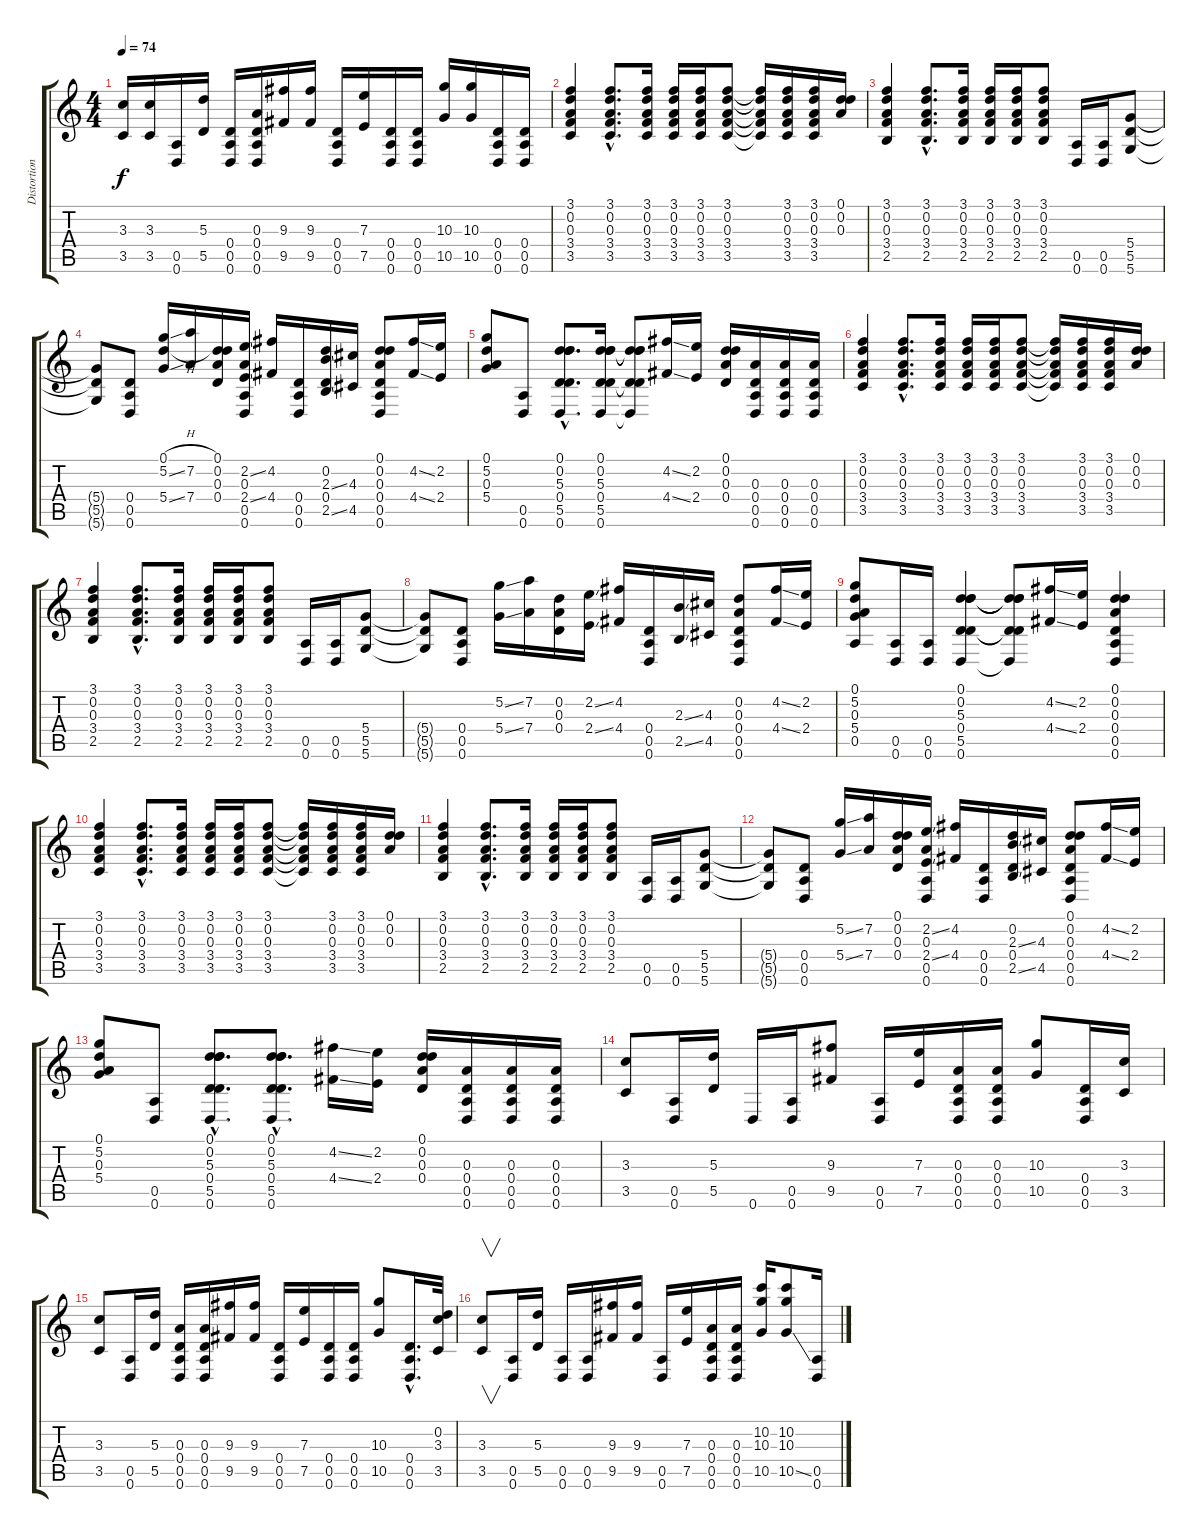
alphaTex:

\track ("Distortion" "Distortion") {instrument distortionguitar}
\staff {score tabs}
\tuning (D4 D4 A3 D3 A2 D2) {hide}
\ts (4 4)
\tempo 74
\clef g2
\ks c
(3.3 3.5).16{dy f} (3.3 3.5).16 (0.5 0.6).16 (5.3 5.5).16 (0.4 0.5 0.6).16 (0.3 0.4 0.5 0.6).16 (9.3 9.5).16 (9.3 9.5).16 (0.4 0.5 0.6).16 (7.3 7.5).16 (0.4 0.5 0.6).16 (0.4 0.5 0.6).16 (10.3 10.5).16 (10.3 10.5).16 (0.4 0.5 0.6).16 (0.4 0.5 0.6).16 |
(3.1 0.2 0.3 3.4 3.5).4 (3.1{hac} 0.2{hac} 0.3{hac} 3.4{hac} 3.5{hac}).8{d} (3.1 0.2 0.3 3.4 3.5).16 (3.1 0.2 0.3 3.4 3.5).16 (3.1 0.2 0.3 3.4 3.5).16 (3.1 0.2 0.3 3.4 3.5).8 (3.1{t} 0.2{t} 0.3{t} 3.4{t} 3.5{t}).16 (3.1 0.2 0.3 3.4 3.5).16 (3.1 0.2 0.3 3.4 3.5).16 (0.1 0.2 0.3).16 |
(3.1 0.2 0.3 3.4 2.5).4 (3.1{hac} 0.2{hac} 0.3{hac} 3.4{hac} 2.5{hac}).8{d} (3.1 0.2 0.3 3.4 2.5).16 (3.1 0.2 0.3 3.4 2.5).16 (3.1 0.2 0.3 3.4 2.5).16 (3.1 0.2 0.3 3.4 2.5).8 (0.5 0.6).16 (0.5 0.6).16 (5.4 5.5 5.6).8 |
(5.4{t} 5.5{t} 5.6{t}).8 (0.4 0.5 0.6).8 (0.1{h} 5.2{ss} 5.4{ss}).16 (7.2 7.4).16 (0.1 0.2 0.3 0.4).16 (2.2{ss} 0.3 2.4{ss} 0.5 0.6).16 (4.2 4.4).16 (0.4 0.5 0.6).16 (0.2 2.3{ss} 0.4 2.5{ss}).16 (4.3 4.5).16 (0.1 0.2 0.3 0.4 0.5 0.6).8 (4.2{ss} 4.4{ss}).16 (2.2 2.4).16 |
(0.1 5.2 0.3 5.4).8 (0.5 0.6).8 (0.1{hac} 0.2{hac} 5.3{hac} 0.4{hac} 5.5{hac} 0.6{hac}).8{d} (0.1 0.2 5.3 0.4 5.5 0.6).16 (0.1{t} 0.2{t} 5.3{t} 0.4{t} 5.5{t} 0.6{t}).8 (4.2{ss} 4.4{ss}).16 (2.2 2.4).16 (0.1 0.2 0.3 0.4).16 (0.3 0.4 0.5 0.6).16 (0.3 0.4 0.5 0.6).16 (0.3 0.4 0.5 0.6).16 |
(3.1 0.2 0.3 3.4 3.5).4 (3.1{hac} 0.2{hac} 0.3{hac} 3.4{hac} 3.5{hac}).8{d} (3.1 0.2 0.3 3.4 3.5).16 (3.1 0.2 0.3 3.4 3.5).16 (3.1 0.2 0.3 3.4 3.5).16 (3.1 0.2 0.3 3.4 3.5).8 (3.1{t} 0.2{t} 0.3{t} 3.4{t} 3.5{t}).16 (3.1 0.2 0.3 3.4 3.5).16 (3.1 0.2 0.3 3.4 3.5).16 (0.1 0.2 0.3).16 |
(3.1 0.2 0.3 3.4 2.5).4 (3.1{hac} 0.2{hac} 0.3{hac} 3.4{hac} 2.5{hac}).8{d} (3.1 0.2 0.3 3.4 2.5).16 (3.1 0.2 0.3 3.4 2.5).16 (3.1 0.2 0.3 3.4 2.5).16 (3.1 0.2 0.3 3.4 2.5).8 (0.5 0.6).16 (0.5 0.6).16 (5.4 5.5 5.6).8 |
(5.4{t} 5.5{t} 5.6{t}).8 (0.4 0.5 0.6).8 (5.2{ss} 5.4{ss}).16 (7.2 7.4).16 (0.2 0.3 0.4).16 (2.2{ss} 2.4{ss}).16 (4.2 4.4).16 (0.4 0.5 0.6).16 (2.3{ss} 2.5{ss}).16 (4.3 4.5).16 (0.2 0.3 0.4 0.5 0.6).8 (4.2{ss} 4.4{ss}).16 (2.2 2.4).16 |
(0.1 5.2 0.3 5.4 0.5).8 (0.5 0.6).16 (0.5 0.6).16 (0.1 0.2 5.3 0.4 5.5 0.6).4 (0.1{t} 0.2{t} 5.3{t} 0.4{t} 5.5{t} 0.6{t}).8 (4.2{ss} 4.4{ss}).16 (2.2 2.4).16 (0.1 0.2 0.3 0.4 0.5 0.6).4 |
(3.1 0.2 0.3 3.4 3.5).4 (3.1{hac} 0.2{hac} 0.3{hac} 3.4{hac} 3.5{hac}).8{d} (3.1 0.2 0.3 3.4 3.5).16 (3.1 0.2 0.3 3.4 3.5).16 (3.1 0.2 0.3 3.4 3.5).16 (3.1 0.2 0.3 3.4 3.5).8 (3.1{t} 0.2{t} 0.3{t} 3.4{t} 3.5{t}).16 (3.1 0.2 0.3 3.4 3.5).16 (3.1 0.2 0.3 3.4 3.5).16 (0.1 0.2 0.3).16 |
(3.1 0.2 0.3 3.4 2.5).4 (3.1{hac} 0.2{hac} 0.3{hac} 3.4{hac} 2.5{hac}).8{d} (3.1 0.2 0.3 3.4 2.5).16 (3.1 0.2 0.3 3.4 2.5).16 (3.1 0.2 0.3 3.4 2.5).16 (3.1 0.2 0.3 3.4 2.5).8 (0.5 0.6).16 (0.5 0.6).16 (5.4 5.5 5.6).8 |
(5.4{t} 5.5{t} 5.6{t}).8 (0.4 0.5 0.6).8 (5.2{ss} 5.4{ss}).16 (7.2 7.4).16 (0.1 0.2 0.3 0.4).16 (2.2{ss} 0.3 2.4{ss} 0.5 0.6).16 (4.2 4.4).16 (0.4 0.5 0.6).16 (0.2 2.3{ss} 0.4 2.5{ss}).16 (4.3 4.5).16 (0.1 0.2 0.3 0.4 0.5 0.6).8 (4.2{ss} 4.4{ss}).16 (2.2 2.4).16 |
(0.1 5.2 0.3 5.4).8 (0.5 0.6).8 (0.1{hac} 0.2{hac} 5.3{hac} 0.4{hac} 5.5{hac} 0.6{hac}).8{d} (0.1{hac} 0.2{hac} 5.3{hac} 0.4{hac} 5.5{hac} 0.6{hac}).8{d} (4.2{ss} 4.4{ss}).16 (2.2 2.4).16 (0.1 0.2 0.3 0.4).16 (0.3 0.4 0.5 0.6).16 (0.3 0.4 0.5 0.6).16 (0.3 0.4 0.5 0.6).16 |
(3.3 3.5).8 (0.5 0.6).16 (5.3 5.5).16 0.6.16 (0.5 0.6).16 (9.3 9.5).8 (0.5 0.6).16 (7.3 7.5).16 (0.3 0.4 0.5 0.6).16 (0.3 0.4 0.5 0.6).16 (10.3 10.5).8 (0.4 0.5 0.6).16 (3.3 3.5).16 |
(3.3 3.5).8 (0.5 0.6).16 (5.3 5.5).16 (0.3 0.4 0.5 0.6).16 (0.3 0.4 0.5 0.6).16 (9.3 9.5).16 (9.3 9.5).16 (0.4 0.5 0.6).16 (7.3 7.5).16 (0.4 0.5 0.6).16 (0.4 0.5 0.6).16 (10.3 10.5).8 (0.4{hac} 0.5{hac} 0.6{hac}).16{d} (0.2 3.3 3.5).32 |
(3.3 3.5).8{v} (0.5 0.6).16 (5.3 5.5).16 (0.5 0.6).16 (0.5 0.6).16 (9.3 9.5).16 (9.3 9.5).16 (0.5 0.6).16 (7.3 7.5).16 (0.3 0.4 0.5 0.6).16 (0.3 0.4 0.5 0.6).16 (10.2 10.3 10.5).16 (10.2 10.3{ss} 10.5{ss}).8 (0.5 0.6).16
